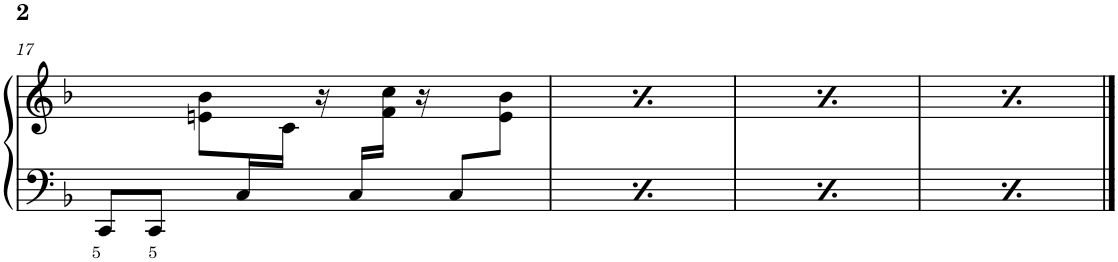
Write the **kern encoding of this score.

**kern	**kern
*part1	*part1
*staff2	*staff1
*I"Piano	*
*I'Pno.	*
!!LO:PB:g=z
*clefF4	*clefG2
*k[b-]	*k[b-]
*M4/4	*M4/4
=17	=17
*^	*
8CC/L	1ryy	4ryy
8CC/J	.	.
8ryy	.	8en\ 8b-\L
16C/L	.	16ryy
8ryy	.	16c\JJ
.	.	16r
16C/LL	.	16ryy
8ryy	.	16f\ 16cc\JJ
.	.	16r
8C/L	.	8ryy
8ryy	.	8e\ 8b-\J
=18	=18	=18
8CC/L	1ryy	4ryy
8CC/J	.	.
8ryy	.	8en\ 8b-\L
16C/L	.	16ryy
8ryy	.	16c\JJ
.	.	16r
16C/LL	.	16ryy
8ryy	.	16f\ 16cc\JJ
.	.	16r
8C/L	.	8ryy
8ryy	.	8e\ 8b-\J
=19	=19	=19
8CC/L	1ryy	4ryy
8CC/J	.	.
8ryy	.	8en\ 8b-\L
16C/L	.	16ryy
8ryy	.	16c\JJ
.	.	16r
16C/LL	.	16ryy
8ryy	.	16f\ 16cc\JJ
.	.	16r
8C/L	.	8ryy
8ryy	.	8e\ 8b-\J
=20	=20	=20
8CC/L	1ryy	4ryy
8CC/J	.	.
8ryy	.	8en\ 8b-\L
16C/L	.	16ryy
8ryy	.	16c\JJ
.	.	16r
16C/LL	.	16ryy
8ryy	.	16f\ 16cc\JJ
.	.	16r
8C/L	.	8ryy
8ryy	.	8e\ 8b-\J
*v	*v	*
==	==
*-	*-
